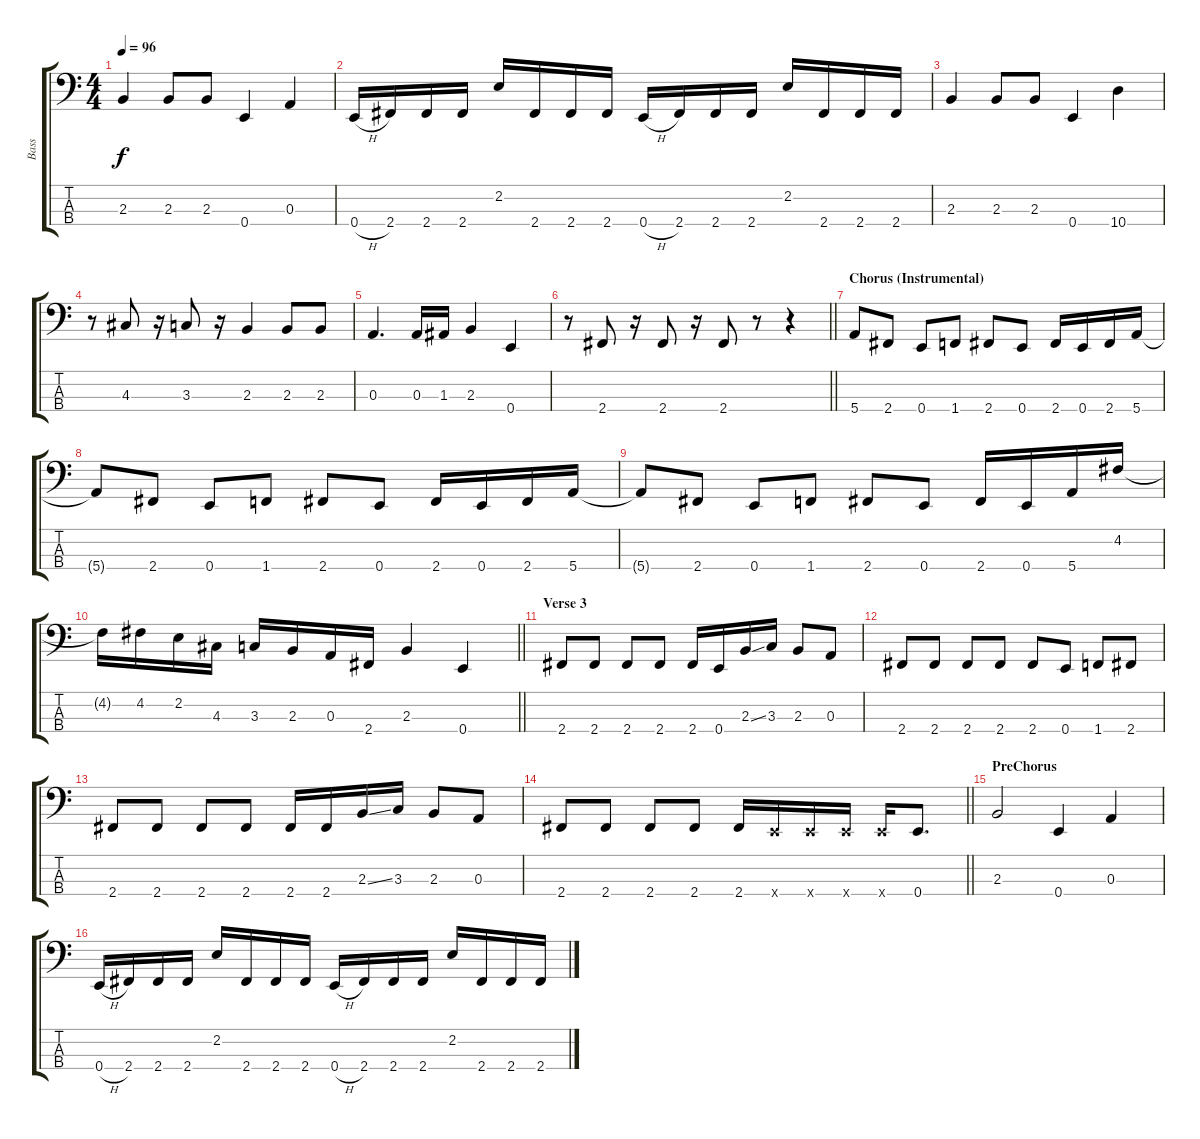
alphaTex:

\track ("Bass" "Bass") {instrument electricbasspick}
\staff {score tabs}
\tuning (G2 D2 A1 E1) {hide}
\ts (4 4)
\tempo 96
\clef f4
\ks c
2.3.4{dy f} 2.3.8 2.3.8 0.4.4 0.3.4 |
0.4{h}.16 2.4.16 2.4.16 2.4.16 2.2.16 2.4.16 2.4.16 2.4.16 0.4{h}.16 2.4.16 2.4.16 2.4.16 2.2.16 2.4.16 2.4.16 2.4.16 |
2.3.4 2.3.8 2.3.8 0.4.4 10.4.4 |
r.8 4.3.8 r.16 3.3.8 r.16 2.3.4 2.3.8 2.3.8 |
0.3.4{d} 0.3.16 1.3.16 2.3.4 0.4.4 |
\barLineRight lightlight
r.8 2.4.8 r.16 2.4.8 r.16 2.4.8 r.8 r.4 |
\section ("" "Chorus (Instrumental)")
5.4.8 2.4.8 0.4.8 1.4.8 2.4.8 0.4.8 2.4.16 0.4.16 2.4.16 5.4.16 |
5.4{t}.8 2.4.8 0.4.8 1.4.8 2.4.8 0.4.8 2.4.16 0.4.16 2.4.16 5.4.16 |
5.4{t}.8 2.4.8 0.4.8 1.4.8 2.4.8 0.4.8 2.4.16 0.4.16 5.4.16 4.2.16 |
\barLineRight lightlight
4.2{t}.16 4.2.16 2.2.16 4.3.16 3.3.16 2.3.16 0.3.16 2.4.16 2.3.4 0.4.4 |
\section ("" "Verse 3")
2.4.8 2.4.8 2.4.8 2.4.8 2.4.16 0.4.16 2.3{ss}.16 3.3.16 2.3.8 0.3.8 |
2.4.8 2.4.8 2.4.8 2.4.8 2.4.8 0.4.8 1.4.8 2.4.8 |
2.4.8 2.4.8 2.4.8 2.4.8 2.4.16 2.4.16 2.3{ss}.16 3.3.16 2.3.8 0.3.8 |
\barLineRight lightlight
2.4.8 2.4.8 2.4.8 2.4.8 2.4.16 0.4{x}.16 0.4{x}.16 0.4{x}.16 0.4{x}.16 0.4.8{d} |
\section ("" "PreChorus")
2.3.2 0.4.4 0.3.4 |
0.4{h}.16 2.4.16 2.4.16 2.4.16 2.2.16 2.4.16 2.4.16 2.4.16 0.4{h}.16 2.4.16 2.4.16 2.4.16 2.2.16 2.4.16 2.4.16 2.4.16
